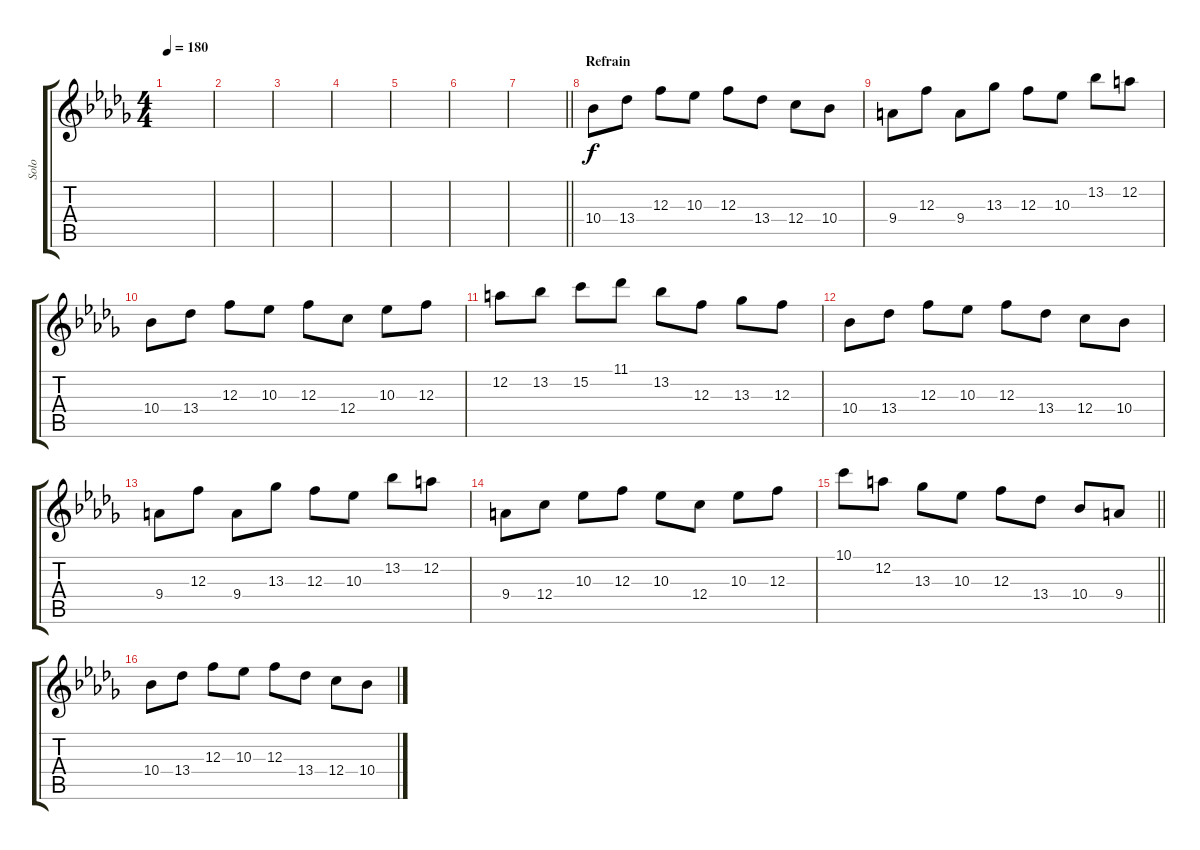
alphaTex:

\track ("Solo" "Solo") {instrument distortionguitar}
\staff {score tabs}
\tuning (D4 A3 F3 C3 G2 D2) {hide}
\ts (4 4)
\tempo 180
\clef g2
\ks bbminor
|
|
|
|
|
|
\barLineRight lightlight
|
\section ("" "Refrain")
10.4.8 13.4.8 12.3.8 10.3.8 12.3.8 13.4.8 12.4.8 10.4.8 |
9.4.8 12.3.8 9.4.8 13.3.8 12.3.8 10.3.8 13.2.8 12.2.8 |
10.4.8 13.4.8 12.3.8 10.3.8 12.3.8 12.4.8 10.3.8 12.3.8 |
12.2.8 13.2.8 15.2.8 11.1.8 13.2.8 12.3.8 13.3.8 12.3.8 |
10.4.8 13.4.8 12.3.8 10.3.8 12.3.8 13.4.8 12.4.8 10.4.8 |
9.4.8 12.3.8 9.4.8 13.3.8 12.3.8 10.3.8 13.2.8 12.2.8 |
9.4.8 12.4.8 10.3.8 12.3.8 10.3.8 12.4.8 10.3.8 12.3.8 |
\barLineRight lightlight
10.1.8 12.2.8 13.3.8 10.3.8 12.3.8 13.4.8 10.4.8 9.4.8 |
10.4.8 13.4.8 12.3.8 10.3.8 12.3.8 13.4.8 12.4.8 10.4.8
